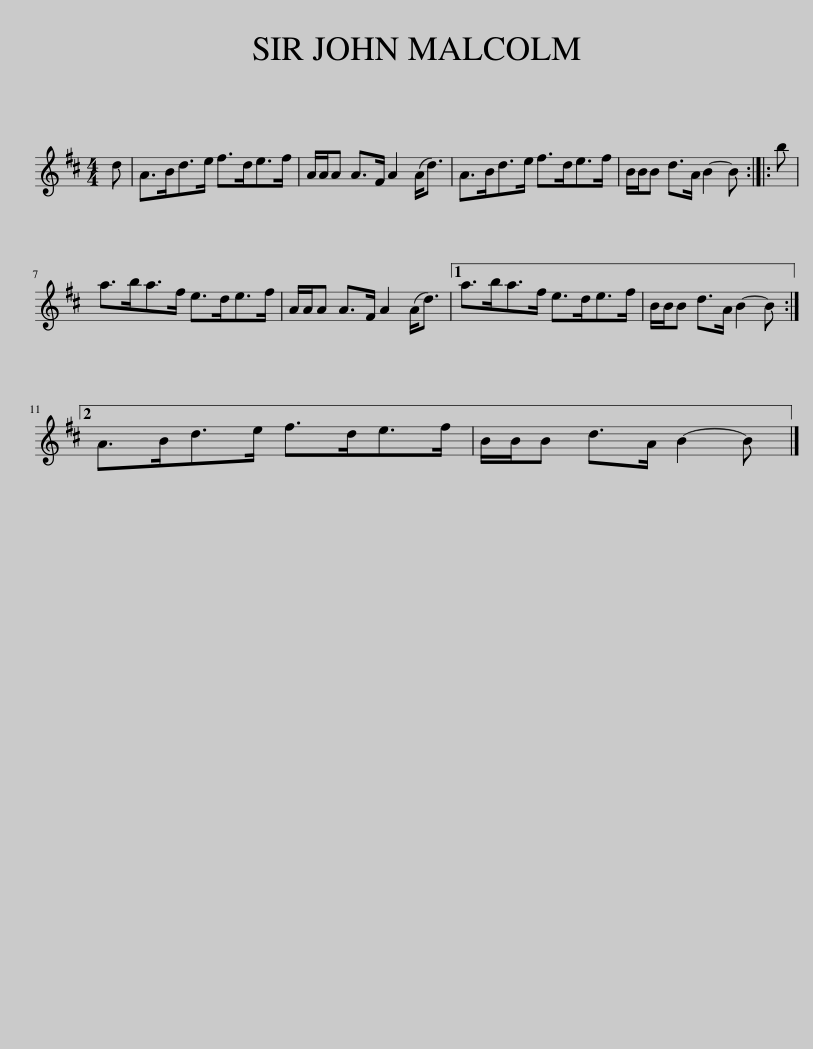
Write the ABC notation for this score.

X:1
L:1/8
M:4/4
I:linebreak $
K:D
V:1 treble
V:1
 d | A>Bd>e f>de>f | A/A/A A>F A2 (A<d) | A>Bd>e f>de>f | B/B/B d>A B2- B :: %5
 b |$ a>ba>f e>de>f | A/A/A A>F A2 (A<d) |1 a>ba>f e>de>f | B/B/B d>A B2- B :|2$ %10
 A>Bd>e f>de>f | B/B/B d>A B2- B |] %12
